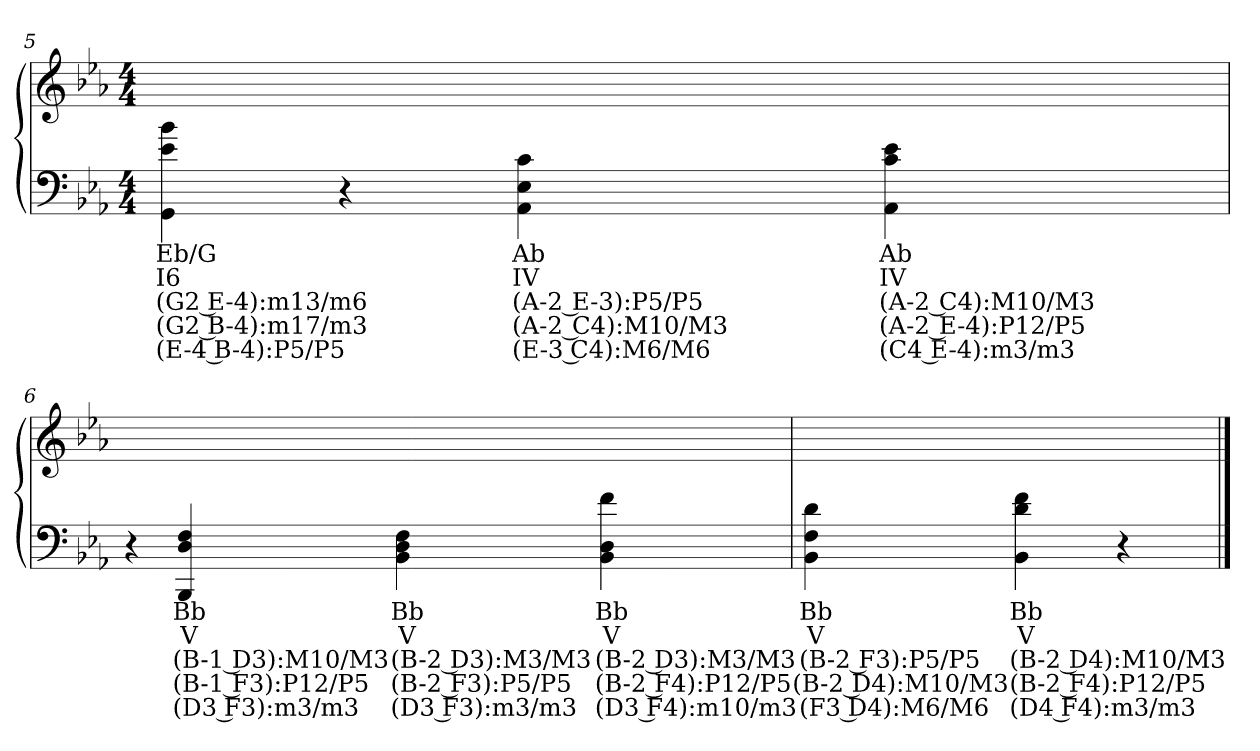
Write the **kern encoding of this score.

**kern	**text	**text	**text	**text	**text	**kern
*part2	*part2	*part2	*part2	*part2	*part2	*part1
*staff2	*staff2	*staff2	*staff2	*staff2	*staff2	*staff1
*clefF4	*	*	*	*	*	*clefG2
*k[b-e-a-]	*	*	*	*	*	*k[b-e-a-]
*E-:	*	*	*	*	*	*E-:
*M4/4	*	*	*	*	*	*M4/4
=5	=5	=5	=5	=5	=5	=5
4GG 4e- 4b-	Eb/G	I6	(G2 E-4):m13/m6	(G2 B-4):m17/m3	(E-4 B-4):P5/P5	1ryy
4r	.	.	.	.	.	.
4AA- 4E- 4c	Ab	IV	(A-2 E-3):P5/P5	(A-2 C4):M10/M3	(E-3 C4):M6/M6	.
4AA- 4c 4e-	Ab	IV	(A-2 C4):M10/M3	(A-2 E-4):P12/P5	(C4 E-4):m3/m3	.
=6	=6	=6	=6	=6	=6	=6
4r	.	.	.	.	.	1ryy
4BBB- 4D 4F	Bb	V	(B-1 D3):M10/M3	(B-1 F3):P12/P5	(D3 F3):m3/m3	.
4BB- 4D 4F	Bb	V	(B-2 D3):M3/M3	(B-2 F3):P5/P5	(D3 F3):m3/m3	.
4BB- 4D 4f	Bb	V	(B-2 D3):M3/M3	(B-2 F4):P12/P5	(D3 F4):m10/m3	.
=7	=7	=7	=7	=7	=7	=7
4BB- 4F 4d	Bb	V	(B-2 F3):P5/P5	(B-2 D4):M10/M3	(F3 D4):M6/M6	2.ryy
4BB- 4d 4f	Bb	V	(B-2 D4):M10/M3	(B-2 F4):P12/P5	(D4 F4):m3/m3	.
4r	.	.	.	.	.	.
==	==	==	==	==	==	==
*-	*-	*-	*-	*-	*-	*-
